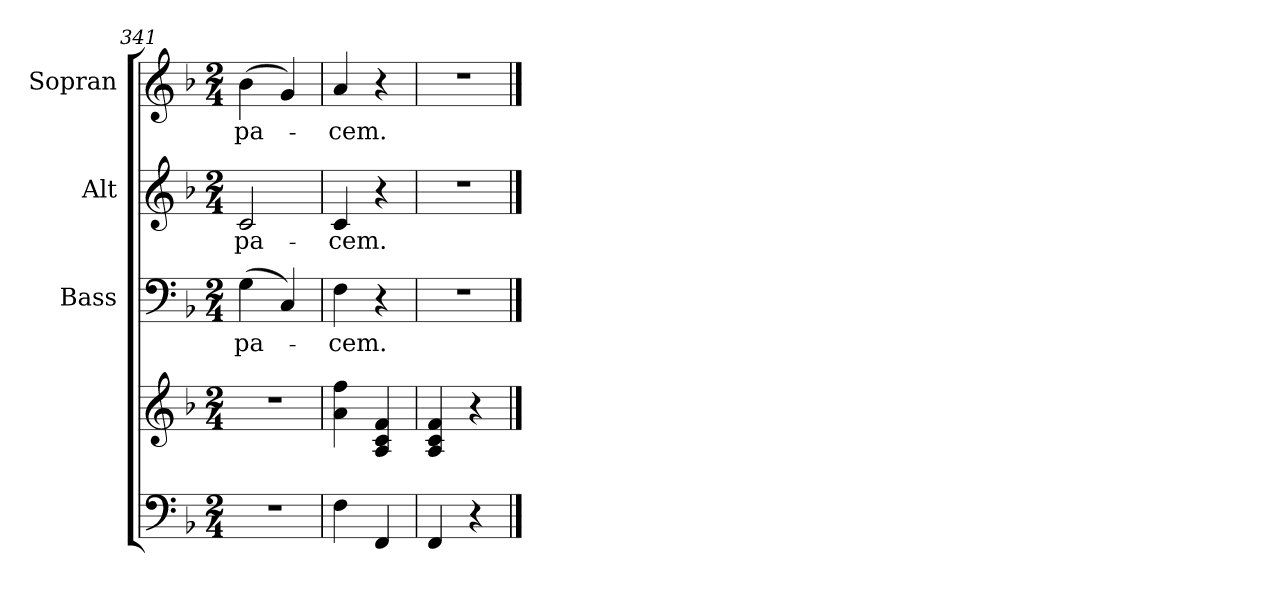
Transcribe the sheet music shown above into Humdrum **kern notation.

**kern	**kern	**kern	**text	**kern	**text	**kern	**text
*part4	*part4	*part3	*part3	*part2	*part2	*part1	*part1
*staff5	*staff4	*staff3	*staff3	*staff2	*staff2	*staff1	*staff1
*	*	*I"Bass	*	*I"Alt	*	*I"Sopran	*
*	*	*I'B.	*	*I'A.	*	*I'S.	*
*clefF4	*clefG2	*clefF4	*	*clefG2	*	*clefG2	*
*k[b-]	*k[b-]	*k[b-]	*	*k[b-]	*	*k[b-]	*
*F:	*F:	*F:	*	*F:	*	*F:	*
*M2/4	*M2/4	*M2/4	*	*M2/4	*	*M2/4	*
=341	=341	=341	=341	=341	=341	=341	=341
!	!	!	!LO:LY:b	!	!LO:LY:b	!	!LO:LY:b
2r	2r	(>4G\	pa-	2c/	pa-	(>4b-\	pa-
.	.	4C/)	.	.	.	4g/)	.
=342	=342	=342	=342	=342	=342	=342	=342
!	!	!	!LO:LY:b	!	!LO:LY:b	!	!LO:LY:b
4F\	4a\ 4ff\	4F\	-cem.	4c/	-cem.	4a/	-cem.
4FF/	4A/ 4c/ 4f/	4r	.	4r	.	4r	.
=343	=343	=343	=343	=343	=343	=343	=343
4FF/	4A/ 4c/ 4f/	2r	.	2r	.	2r	.
4r	4r	.	.	.	.	.	.
==	==	==	==	==	==	==	==
*-	*-	*-	*-	*-	*-	*-	*-
